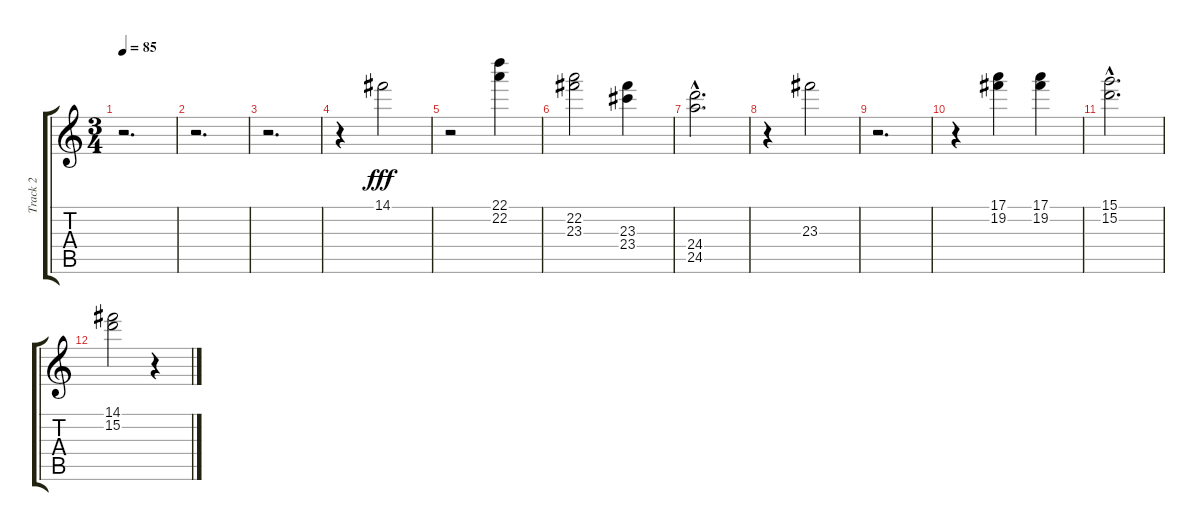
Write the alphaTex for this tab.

\track ("Track 2" "Track 2") {instrument electricguitarjazz}
\staff {score tabs}
\tuning (E4 B3 G3 D3 A2 E2) {hide}
\ts (3 4)
\tempo 85
\clef g2
\ks c
r.2{d dy fff} |
r.2{d} |
r.2{d} |
r.4 14.1.2 |
r.2 (22.1 22.2).4 |
(22.2 23.3).2 (23.3 23.4).4 |
(24.4{hac} 24.5{hac}).2{d} |
r.4 23.3.2 |
r.2{d} |
r.4 (17.1 19.2).4 (17.1 19.2).4 |
(15.1{hac} 15.2{hac}).2{d} |
(14.1 15.2).2 r.4
